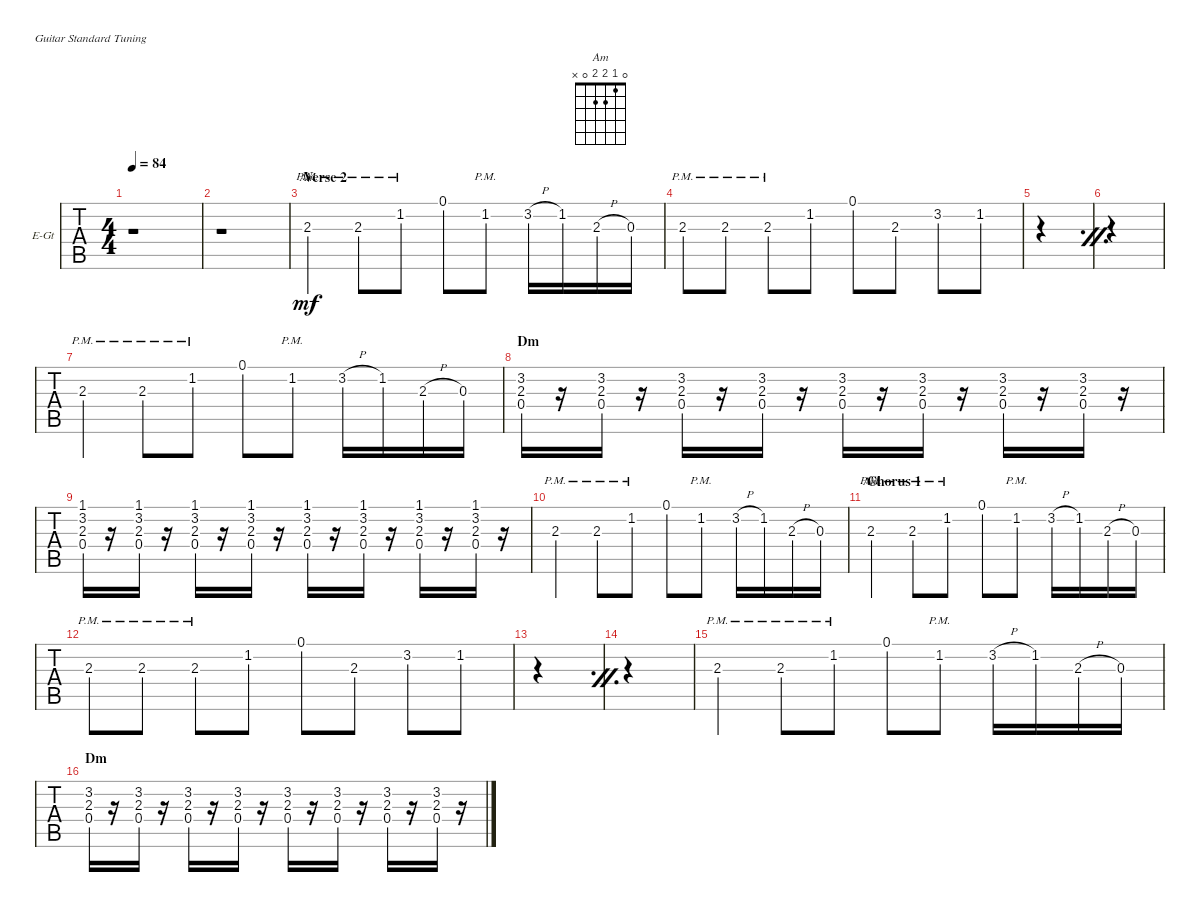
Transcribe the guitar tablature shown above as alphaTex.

\defaultSystemsLayout 4
\bracketExtendMode groupsimilarinstruments
\firstSystemTrackNameOrientation horizontal
\otherSystemsTrackNameOrientation horizontal
\track ("Guitar III" "E-Gt") {instrument overdrivenguitar}
\staff {tabs}
\tuning (E4 B3 G3 D3 A2 E2)
\chord ("Am" 0 1 2 2 0 x) {showfingering false}
\ts (4 4)
\tempo 84
\clef g2
\scale
0.333333
\ks c
r.1{dy mf} |
\scale
0.333333 r.1 |
\section ("" "Verse 2")
\scale
0.333333 2.3{pm}.4{ch "Am"} 2.3{pm}.8 1.2{pm}.8 0.1.8 1.2{pm}.8 3.2{h}.16 1.2.16 2.3{h}.16 0.3.16 |
\scale
0.333333 2.3{pm}.8 2.3{pm}.8 2.3{pm}.8 1.2.8 0.1.8 2.3.8 3.2.8 1.2.8 |
\simile firstofdouble
\scale
0.333333 |
\simile secondofdouble
\scale
0.333333 |
\simile none
\scale
0.333333 2.3{pm}.4 2.3{pm}.8 1.2{pm}.8 0.1.8 1.2{pm}.8 3.2{h}.16 1.2.16 2.3{h}.16 0.3.16 |
\section ("" "Dm")
\scale
0.333333 (0.4 2.3 3.2).16 r.16 (0.4 2.3 3.2).16 r.16 (0.4 2.3 3.2).16 r.16 (0.4 2.3 3.2).16 r.16 (0.4 2.3 3.2).16 r.16 (0.4 2.3 3.2).16 r.16 (0.4 2.3 3.2).16 r.16 (0.4 2.3 3.2).16 r.16 |
\scale
0.333333 (0.4 2.3 3.2 1.1).16 r.16 (0.4 2.3 3.2 1.1).16 r.16 (0.4 2.3 3.2 1.1).16 r.16 (0.4 2.3 3.2 1.1).16 r.16 (0.4 2.3 3.2 1.1).16 r.16 (0.4 2.3 3.2 1.1).16 r.16 (0.4 2.3 3.2 1.1).16 r.16 (0.4 2.3 3.2 1.1).16 r.16 |
\scale
0.333333 2.3{pm}.4 2.3{pm}.8 1.2{pm}.8 0.1.8 1.2{pm}.8 3.2{h}.16 1.2.16 2.3{h}.16 0.3.16 |
\section ("" "Chorus 1")
\scale
0.333333 2.3{pm}.4{ch "Am"} 2.3{pm}.8 1.2{pm}.8 0.1.8 1.2{pm}.8 3.2{h}.16 1.2.16 2.3{h}.16 0.3.16 |
\scale
0.333333 2.3{pm}.8 2.3{pm}.8 2.3{pm}.8 1.2.8 0.1.8 2.3.8 3.2.8 1.2.8 |
\simile firstofdouble
\scale
0.333333 |
\simile secondofdouble
\scale
0.333333 |
\simile none
\scale
0.333333 2.3{pm}.4 2.3{pm}.8 1.2{pm}.8 0.1.8 1.2{pm}.8 3.2{h}.16 1.2.16 2.3{h}.16 0.3.16 |
\section ("" "Dm")
\scale
0.333333 (0.4 2.3 3.2).16 r.16 (0.4 2.3 3.2).16 r.16 (0.4 2.3 3.2).16 r.16 (0.4 2.3 3.2).16 r.16 (0.4 2.3 3.2).16 r.16 (0.4 2.3 3.2).16 r.16 (0.4 2.3 3.2).16 r.16 (0.4 2.3 3.2).16 r.16
